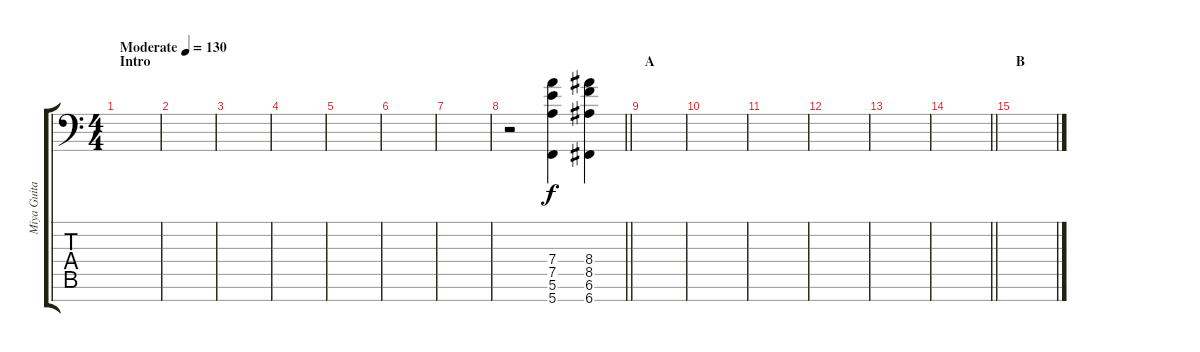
\track ("Miya Guitar II" "Miya Guita") {instrument distortionguitar}
\staff {score tabs}
\tuning (E4 B3 G3 D3 A2 E2 C-1) {hide}
\ts (4 4)
\section ("" "Intro")
\tempo (130 "Moderate")
\clef f4
\ks c
|
|
|
|
|
|
|
\barLineRight lightlight
r.2 (7.4 7.5 5.6 5.7).4 (8.4 8.5 6.6 6.7).4 |
\section ("" "A")
|
|
|
|
|
\barLineRight lightlight
|
\section ("" "B")
